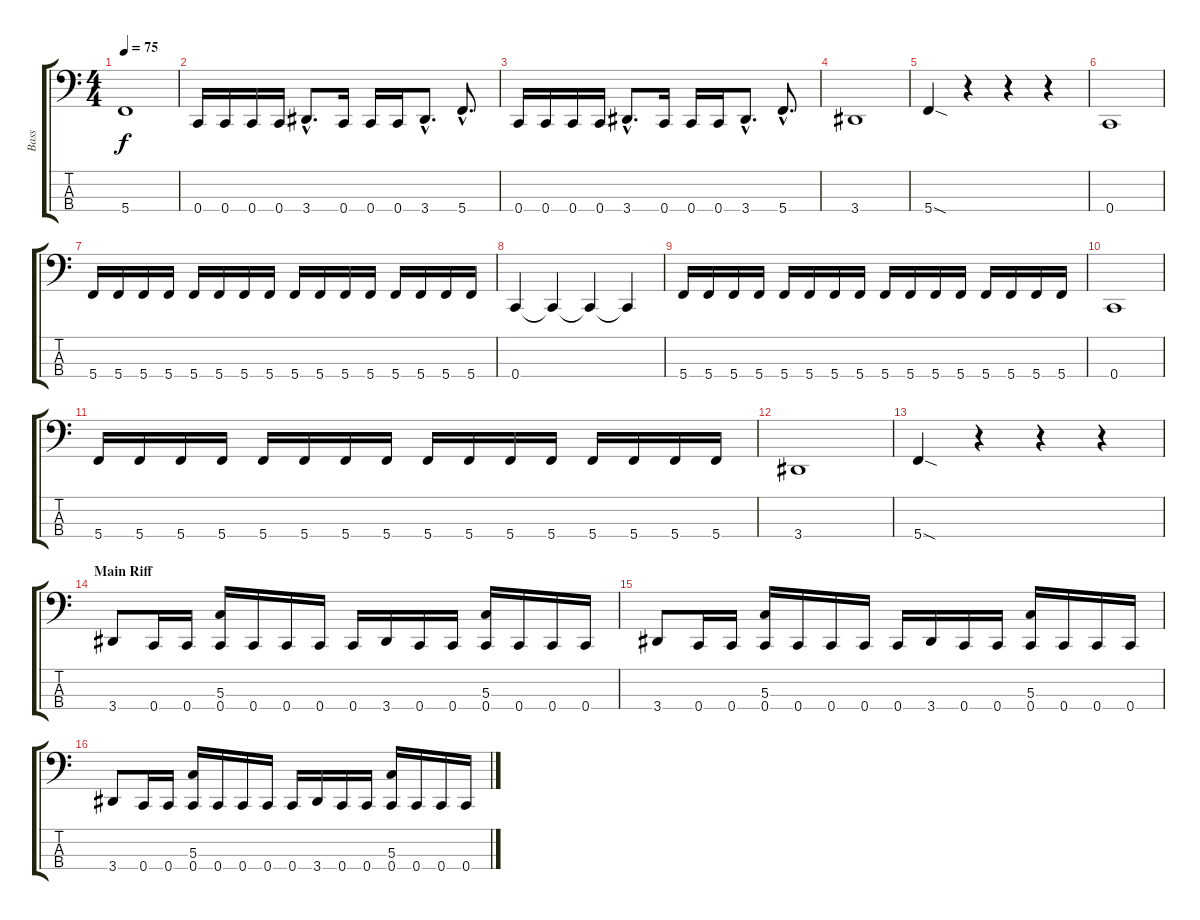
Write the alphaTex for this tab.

\track ("Bass" "Bass") {instrument electricbassfinger}
\staff {score tabs}
\tuning (F2 C2 G1 C1) {hide}
\ts (4 4)
\tempo 75
\clef f4
\ks c
5.4.1{dy f} |
0.4.16 0.4.16 0.4.16 0.4.16 3.4{hac}.8{d} 0.4.16 0.4.16 0.4.16 3.4{hac}.8{d} 5.4{hac}.8{d} |
0.4.16 0.4.16 0.4.16 0.4.16 3.4{hac}.8{d} 0.4.16 0.4.16 0.4.16 3.4{hac}.8{d} 5.4{hac}.8{d} |
3.4.1 |
5.4{sod}.4 r.4 r.4 r.4 |
0.4.1 |
5.4.16 5.4.16 5.4.16 5.4.16 5.4.16 5.4.16 5.4.16 5.4.16 5.4.16 5.4.16 5.4.16 5.4.16 5.4.16 5.4.16 5.4.16 5.4.16 |
0.4.4 0.4{t}.4 0.4{t}.4 0.4{t}.4 |
5.4.16 5.4.16 5.4.16 5.4.16 5.4.16 5.4.16 5.4.16 5.4.16 5.4.16 5.4.16 5.4.16 5.4.16 5.4.16 5.4.16 5.4.16 5.4.16 |
0.4.1 |
5.4.16 5.4.16 5.4.16 5.4.16 5.4.16 5.4.16 5.4.16 5.4.16 5.4.16 5.4.16 5.4.16 5.4.16 5.4.16 5.4.16 5.4.16 5.4.16 |
3.4.1 |
5.4{sod}.4 r.4 r.4 r.4 |
\section ("" "Main Riff")
3.4.8 0.4.16 0.4.16 (5.3 0.4).16 0.4.16 0.4.16 0.4.16 0.4.16 3.4.16 0.4.16 0.4.16 (5.3 0.4).16 0.4.16 0.4.16 0.4.16 |
3.4.8 0.4.16 0.4.16 (5.3 0.4).16 0.4.16 0.4.16 0.4.16 0.4.16 3.4.16 0.4.16 0.4.16 (5.3 0.4).16 0.4.16 0.4.16 0.4.16 |
3.4.8 0.4.16 0.4.16 (5.3 0.4).16 0.4.16 0.4.16 0.4.16 0.4.16 3.4.16 0.4.16 0.4.16 (5.3 0.4).16 0.4.16 0.4.16 0.4.16
